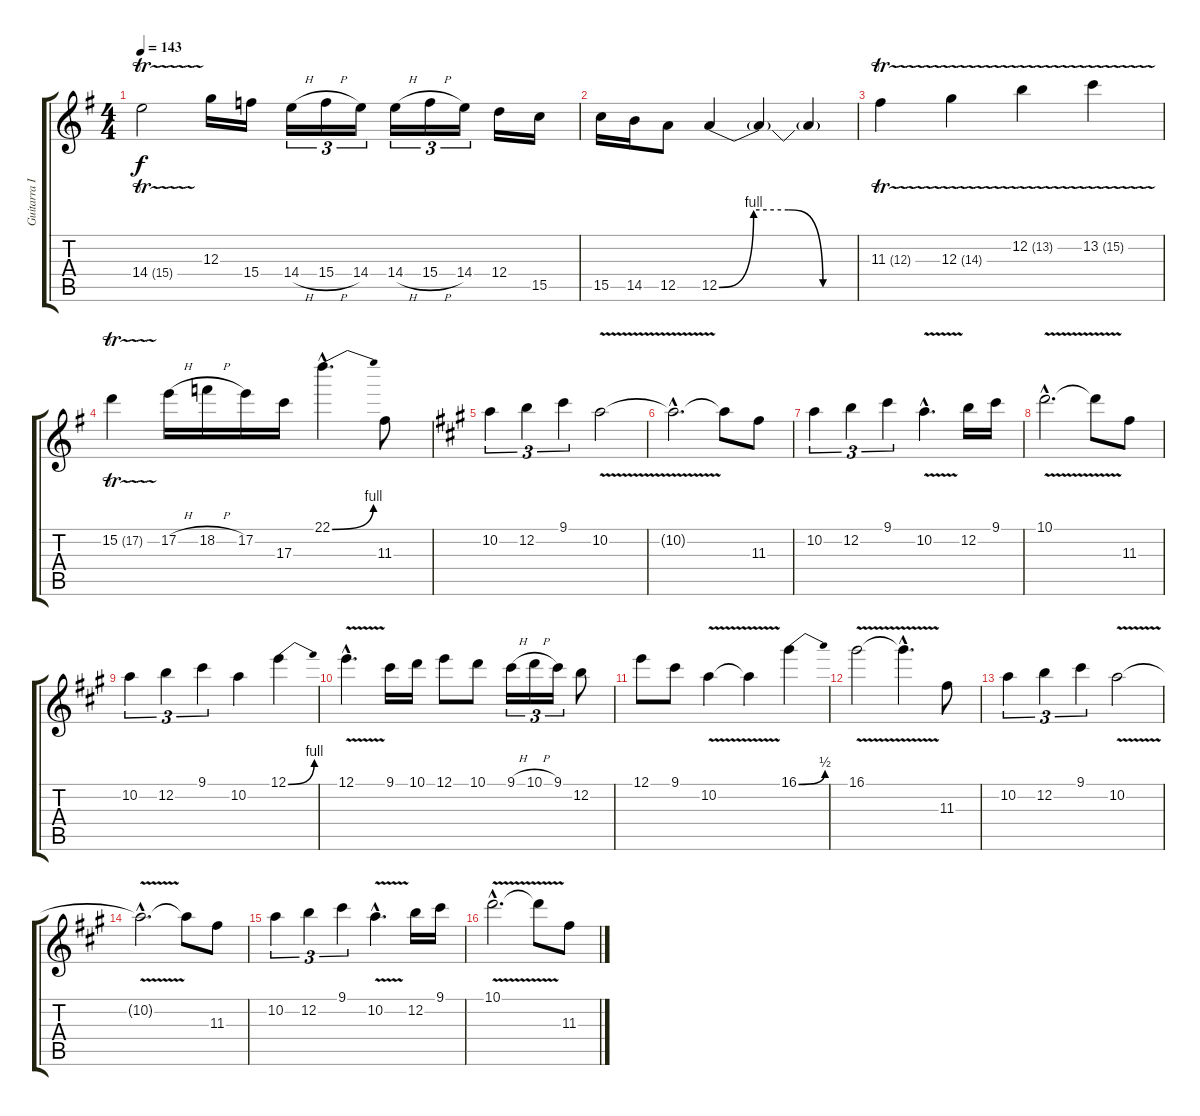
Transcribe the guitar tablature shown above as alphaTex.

\track ("Guitarra II" "Guitarra I") {instrument overdrivenguitar}
\staff {score tabs}
\tuning (E4 B3 G3 D3 A2 E2) {hide}
\ts (4 4)
\tempo 143
\clef g2
\ks g
14.4{tr (15 32)}.2{dy f} 12.3.16 15.4.16 14.4{h}.16{tu (3 2)} 15.4{h}.16{tu (3 2)} 14.4.16{tu (3 2)} 14.4{h}.16{tu (3 2)} 15.4{h}.16{tu (3 2)} 14.4.16{tu (3 2)} 12.4.16 15.5.16 |
15.5.16 14.5.16 12.5.8 12.5{be (custom 0 0 15 4 30 4 45 0 60 0)}.4 12.5{t}.4 12.5{t}.4 |
11.3{tr (12 32)}.4 12.3{tr (14 32)}.4 12.2{tr (13 32)}.4 13.2{tr (15 32)}.4 |
15.2{tr (17 32)}.4 17.2{h}.16 18.2{h}.16 17.2.16 17.3.16 22.1{be (bend 0 0 60 4) hac}.4{d} 11.3.8 |
\ks a
10.2.4{tu (3 2)} 12.2.4{tu (3 2)} 9.1.4{tu (3 2)} 10.2{v}.2 |
10.2{hac t}.2{d} 10.2{t}.8 11.3.8 |
10.2.4{tu (3 2)} 12.2.4{tu (3 2)} 9.1.4{tu (3 2)} 10.2{v hac}.4{d} 12.2.16 9.1.16 |
10.1{v hac}.2{d} 10.1{t}.8 11.3.8 |
10.2.4{tu (3 2)} 12.2.4{tu (3 2)} 9.1.4{tu (3 2)} 10.2.4 12.1{be (bend 0 0 60 4)}.4 |
12.1{v hac}.4{d} 9.1.16 10.1.16 12.1.8 10.1.8 9.1{h}.16{tu (3 2)} 10.1{h}.16{tu (3 2)} 9.1.16{tu (3 2)} 12.2.8 |
12.1.8 9.1.8 10.2{v}.4 10.2{t}.4 16.1{be (bend 0 0 60 2)}.4 |
16.1{v}.2 16.1{hac t}.4{d} 11.3.8 |
10.2.4{tu (3 2)} 12.2.4{tu (3 2)} 9.1.4{tu (3 2)} 10.2{v}.2 |
10.2{hac t}.2{d} 10.2{t}.8 11.3.8 |
10.2.4{tu (3 2)} 12.2.4{tu (3 2)} 9.1.4{tu (3 2)} 10.2{v hac}.4{d} 12.2.16 9.1.16 |
10.1{v hac}.2{d} 10.1{t}.8 11.3.8
